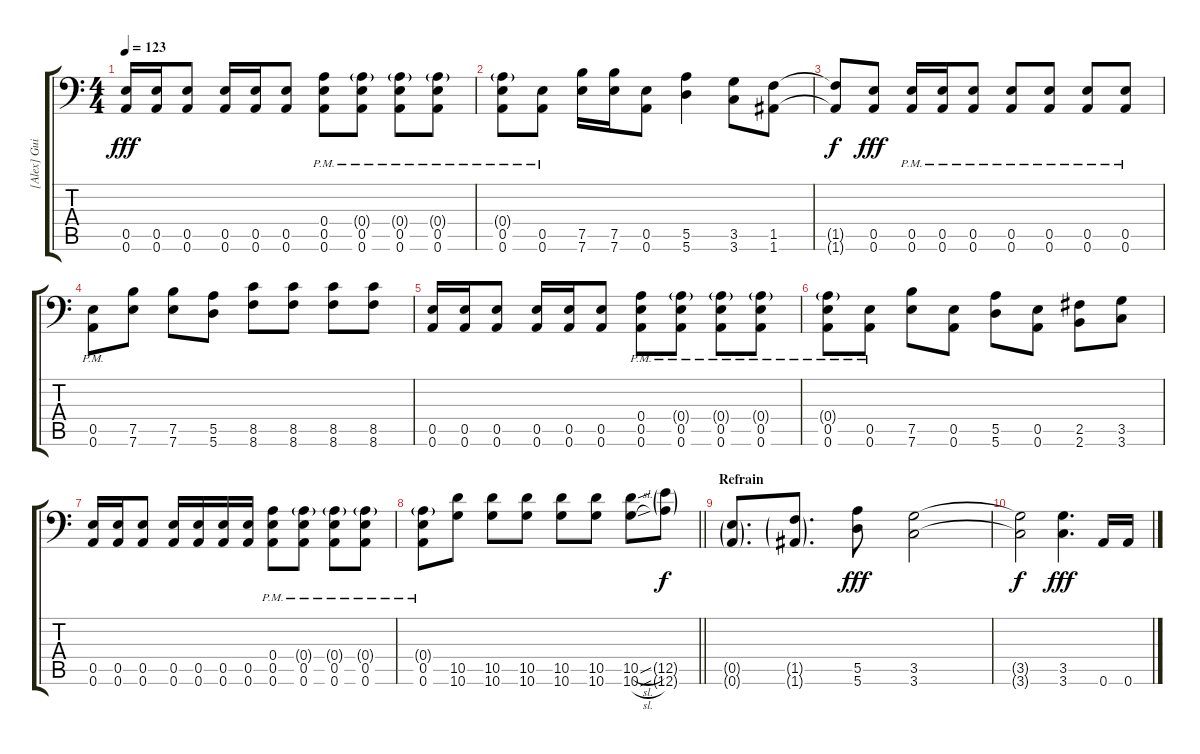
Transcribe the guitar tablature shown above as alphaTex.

\track ("[Alex] Guitar #2" "[Alex] Gui") {instrument overdrivenguitar}
\staff {score tabs}
\tuning (B3 Gb3 D3 A2 E2 A1) {hide}
\ts (4 4)
\tempo 123
\clef f4
\ks c
(0.5 0.6).16{dy fff} (0.5 0.6).16 (0.5 0.6).8 (0.5 0.6).16 (0.5 0.6).16 (0.5 0.6).8 (0.4{pm} 0.5{pm} 0.6{pm}).8 (0.4{g pm} 0.5{pm} 0.6{pm}).8 (0.4{g pm} 0.5{pm} 0.6{pm}).8 (0.4{g pm} 0.5{pm} 0.6{pm}).8 |
(0.4{g pm} 0.5{pm} 0.6{pm}).8 (0.5{pm} 0.6{pm}).8 (7.5 7.6).16 (7.5 7.6).16 (0.5 0.6).8 (5.5 5.6).4 (3.5 3.6).8 (1.5 1.6).8 |
(1.5{t} 1.6{t}).8{dy f} (0.5 0.6).8{dy fff} (0.5{pm} 0.6{pm}).16 (0.5{pm} 0.6{pm}).16 (0.5{pm} 0.6{pm}).8 (0.5{pm} 0.6{pm}).8 (0.5{pm} 0.6{pm}).8 (0.5{pm} 0.6{pm}).8 (0.5{pm} 0.6{pm}).8 |
(0.5{pm} 0.6{pm}).8 (7.5 7.6).8 (7.5 7.6).8 (5.5 5.6).8 (8.5 8.6).8 (8.5 8.6).8 (8.5 8.6).8 (8.5 8.6).8 |
(0.5 0.6).16 (0.5 0.6).16 (0.5 0.6).8 (0.5 0.6).16 (0.5 0.6).16 (0.5 0.6).8 (0.4{pm} 0.5{pm} 0.6{pm}).8 (0.4{g pm} 0.5{pm} 0.6{pm}).8 (0.4{g pm} 0.5{pm} 0.6{pm}).8 (0.4{g pm} 0.5{pm} 0.6{pm}).8 |
(0.4{g pm} 0.5{pm} 0.6{pm}).8 (0.5 0.6{pm}).8 (7.5 7.6).8 (0.5 0.6).8 (5.5 5.6).8 (0.5 0.6).8 (2.5 2.6).8 (3.5 3.6).8 |
(0.5 0.6).16 (0.5 0.6).16 (0.5 0.6).8 (0.5 0.6).16 (0.5 0.6).16 (0.5 0.6).16 (0.5 0.6).16 (0.4{pm} 0.5{pm} 0.6{pm}).8 (0.4{g pm} 0.5{pm} 0.6{pm}).8 (0.4{g pm} 0.5{pm} 0.6{pm}).8 (0.4{g pm} 0.5{pm} 0.6{pm}).8 |
\barLineRight lightlight
(0.4{g pm} 0.5{pm} 0.6{pm}).8 (10.5 10.6).8 (10.5 10.6).8 (10.5 10.6).8 (10.5 10.6).8 (10.5 10.6).8 (10.5{sl} 10.6{sl}).8 (12.5{g} 12.6{g}).8{dy f volume 4} |
\section ("" "Refrain")
(0.5{g} 0.6{g}).8{d volume 14 balance 0} (1.5{g} 1.6{g}).8{d} (5.5 5.6).8{dy fff} (3.5 3.6).2 |
(3.5{t} 3.6{t}).2{dy f} (3.5 3.6).4{d dy fff} 0.6.16 0.6.16
